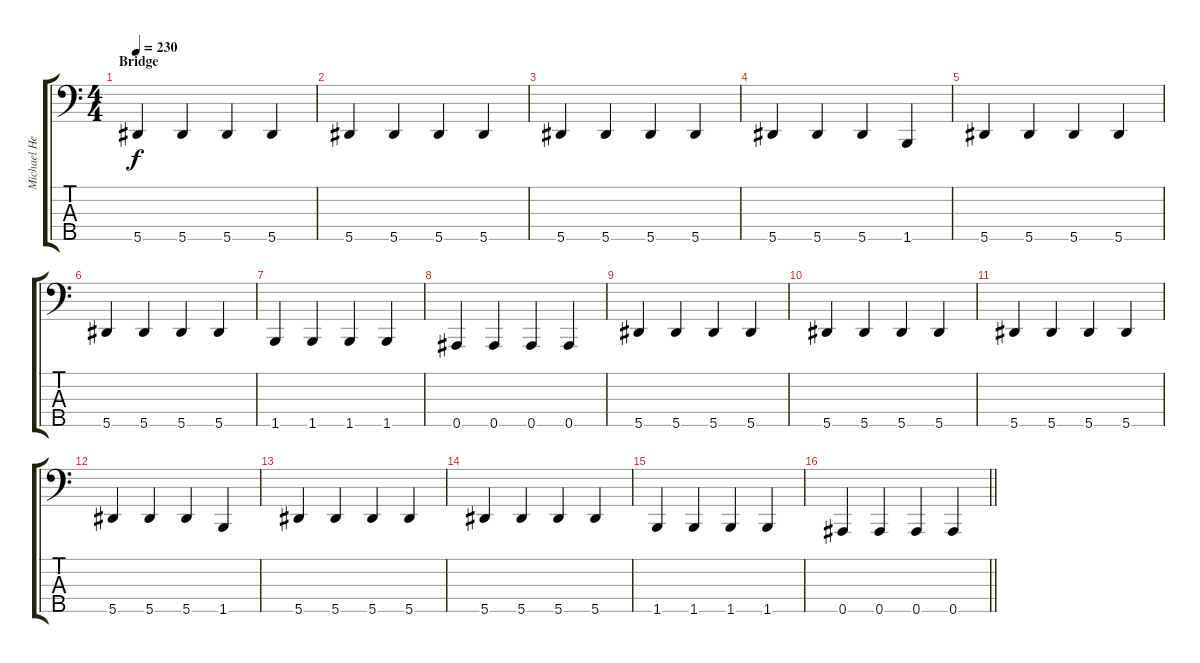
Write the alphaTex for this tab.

\track ("Michael Hedlund" "Michael He") {instrument electricbassfinger}
\staff {score tabs}
\tuning (Gb2 Db2 Ab1 Eb1 Bb0) {hide}
\ts (4 4)
\section ("" "Bridge")
\tempo 230
\clef f4
\ks c
5.5.4{dy f} 5.5.4 5.5.4 5.5.4 |
5.5.4 5.5.4 5.5.4 5.5.4 |
5.5.4 5.5.4 5.5.4 5.5.4 |
5.5.4 5.5.4 5.5.4 1.5.4 |
5.5.4 5.5.4 5.5.4 5.5.4 |
5.5.4 5.5.4 5.5.4 5.5.4 |
1.5.4 1.5.4 1.5.4 1.5.4 |
0.5.4 0.5.4 0.5.4 0.5.4 |
5.5.4 5.5.4 5.5.4 5.5.4 |
5.5.4 5.5.4 5.5.4 5.5.4 |
5.5.4 5.5.4 5.5.4 5.5.4 |
5.5.4 5.5.4 5.5.4 1.5.4 |
5.5.4 5.5.4 5.5.4 5.5.4 |
5.5.4 5.5.4 5.5.4 5.5.4 |
1.5.4 1.5.4 1.5.4 1.5.4 |
\barLineRight lightlight
0.5.4 0.5.4 0.5.4 0.5.4
